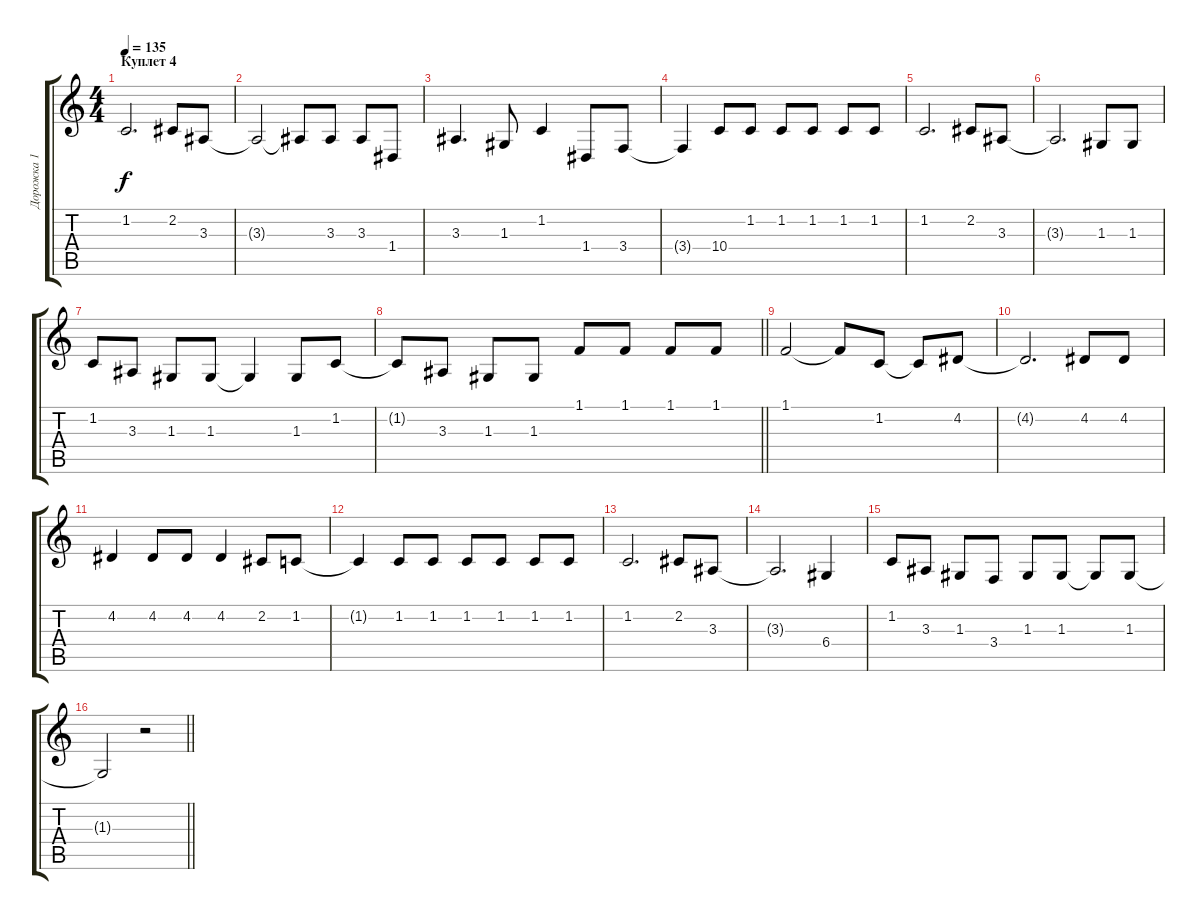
\track ("Дорожка 1" "Дорожка 1") {instrument clarinet}
\staff {score tabs}
\tuning (E4 B3 G3 D3 A2 E2) {hide}
\ts (4 4)
\section ("" "Куплет 4")
\tempo 135
\clef g2
\ks c
1.2.2{d dy f} 2.2.8 3.3.8 |
3.3{t}.2 3.3{t}.8 3.3.8 3.3.8 1.4.8 |
3.3.4{d} 1.3.8 1.2.4 1.4.8 3.4.8 |
3.4{t}.4 10.4.8 1.2.8 1.2.8 1.2.8 1.2.8 1.2.8 |
1.2.2{d} 2.2.8 3.3.8 |
3.3{t}.2{d} 1.3.8 1.3.8 |
1.2.8 3.3.8 1.3.8 1.3.8 1.3{t}.4 1.3.8 1.2.8 |
\barLineRight lightlight
1.2{t}.8 3.3.8 1.3.8 1.3.8 1.1.8 1.1.8 1.1.8 1.1.8 |
1.1.2 1.1{t}.8 1.2.8 1.2{t}.8 4.2.8 |
4.2{t}.2{d} 4.2.8 4.2.8 |
4.2.4 4.2.8 4.2.8 4.2.4 2.2.8 1.2.8 |
1.2{t}.4 1.2.8 1.2.8 1.2.8 1.2.8 1.2.8 1.2.8 |
1.2.2{d} 2.2.8 3.3.8 |
3.3{t}.2{d} 6.4.4 |
1.2.8 3.3.8 1.3.8 3.4.8 1.3.8 1.3.8 1.3{t}.8 1.3.8 |
\barLineRight lightlight
1.3{t}.2 r.2
